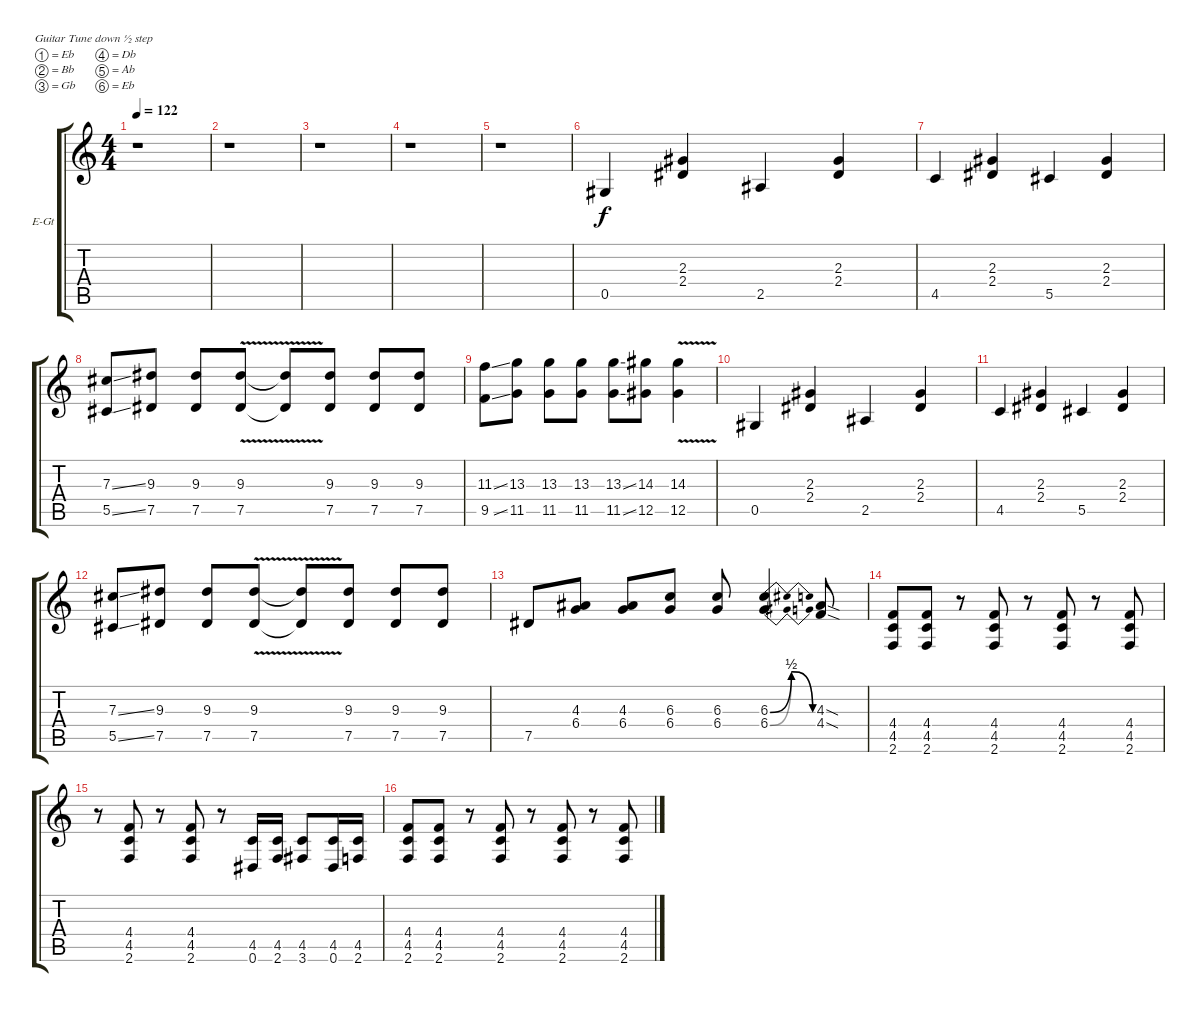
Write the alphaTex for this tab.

\bracketExtendMode groupsimilarinstruments
\firstSystemTrackNameOrientation horizontal
\otherSystemsTrackNameOrientation horizontal
\track ("Guit 2" "E-Gt") {instrument distortionguitar}
\staff {score tabs}
\tuning (Eb4 Bb3 Gb3 Db3 Ab2 Eb2)
\ts (4 4)
\tempo 122
\clef g2
\ks c
r.1{dy f} |
r.1 |
r.1 |
r.1 |
r.1 |
0.5.4 (2.3 2.4).4 2.5.4 (2.3 2.4).4 |
4.5.4 (2.3 2.4).4 5.5.4 (2.3 2.4).4 |
(7.3{ss} 5.5{ss}).8 (9.3 7.5).8 (9.3 7.5).8 (9.3{v} 7.5{v}).8 (9.3{v t} 7.5{v t}).8 (9.3 7.5).8 (9.3 7.5).8 (9.3 7.5).8 |
(11.3{ss} 9.5{ss}).8 (13.3 11.5).8 (13.3 11.5).8 (13.3 11.5).8 (13.3{ss} 11.5{ss}).8 (14.3 12.5).8 (14.3{v} 12.5{v}).4 |
0.5.4 (2.3 2.4).4 2.5.4 (2.3 2.4).4 |
4.5.4 (2.3 2.4).4 5.5.4 (2.3 2.4).4 |
(7.3{ss} 5.5{ss}).8 (9.3 7.5).8 (9.3 7.5).8 (9.3{v} 7.5{v}).8 (9.3{v t} 7.5{v t}).8 (9.3 7.5).8 (9.3 7.5).8 (9.3 7.5).8 |
7.5.8 (4.3 6.4).8 (4.3 6.4).8 (6.3 6.4).8 (6.3 6.4).8 (6.3{be (bendrelease 0 0 30 2 30 2 60 0)} 6.4{be (bendrelease 0 0 30 2 30 2 60 0)}).4 (4.3{sod} 4.4{sod}).8 |
(4.4 4.5 2.6).8 (4.4 4.5 2.6).8 r.8 (4.4 4.5 2.6).8 r.8 (4.4 4.5 2.6).8 r.8 (4.4 4.5 2.6).8 |
r.8 (4.4 4.5 2.6).8 r.8 (4.4 4.5 2.6).8 r.8 (4.5 0.6).16 (4.5 2.6).16 (4.5 3.6).8 (4.5 0.6).16 (4.5 2.6).16 |
(4.4 4.5 2.6).8 (4.4 4.5 2.6).8 r.8 (4.4 4.5 2.6).8 r.8 (4.4 4.5 2.6).8 r.8 (4.4 4.5 2.6).8
